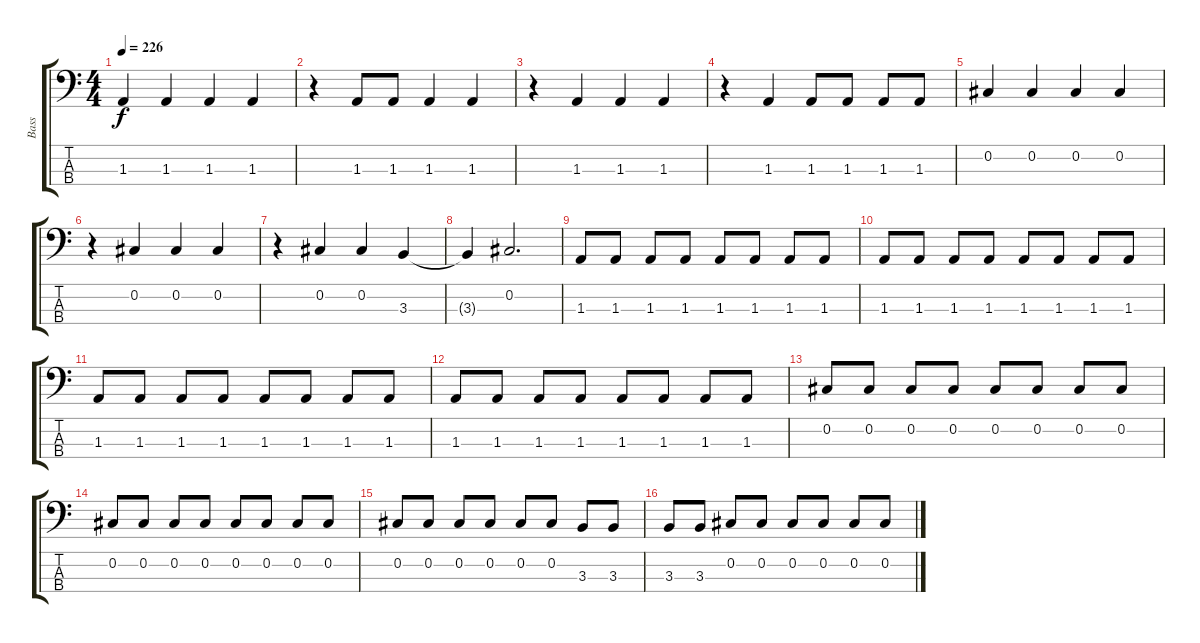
\track ("Bass" "Bass") {instrument electricbassfinger}
\staff {score tabs}
\tuning (Gb2 Db2 Ab1 Db1) {hide}
\ts (4 4)
\tempo 226
\clef f4
\ks c
1.3.4{dy f} 1.3.4 1.3.4 1.3.4 |
r.4 1.3.8 1.3.8 1.3.4 1.3.4 |
r.4 1.3.4 1.3.4 1.3.4 |
r.4 1.3.4 1.3.8 1.3.8 1.3.8 1.3.8 |
0.2.4 0.2.4 0.2.4 0.2.4 |
r.4 0.2.4 0.2.4 0.2.4 |
r.4 0.2.4 0.2.4 3.3.4 |
3.3{t}.4 0.2.2{d} |
1.3.8 1.3.8 1.3.8 1.3.8 1.3.8 1.3.8 1.3.8 1.3.8 |
1.3.8 1.3.8 1.3.8 1.3.8 1.3.8 1.3.8 1.3.8 1.3.8 |
1.3.8 1.3.8 1.3.8 1.3.8 1.3.8 1.3.8 1.3.8 1.3.8 |
1.3.8 1.3.8 1.3.8 1.3.8 1.3.8 1.3.8 1.3.8 1.3.8 |
0.2.8 0.2.8 0.2.8 0.2.8 0.2.8 0.2.8 0.2.8 0.2.8 |
0.2.8 0.2.8 0.2.8 0.2.8 0.2.8 0.2.8 0.2.8 0.2.8 |
0.2.8 0.2.8 0.2.8 0.2.8 0.2.8 0.2.8 3.3.8 3.3.8 |
3.3.8 3.3.8 0.2.8 0.2.8 0.2.8 0.2.8 0.2.8 0.2.8
